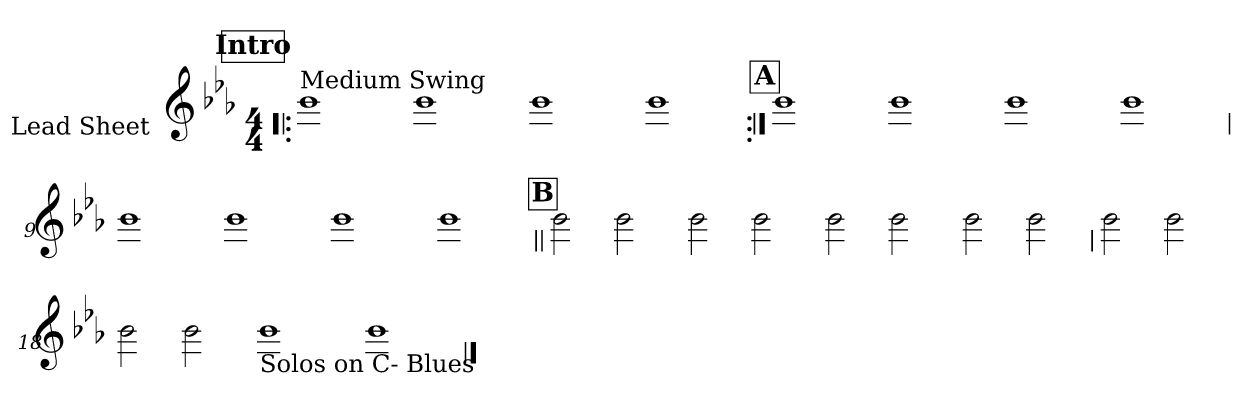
**kern
*part1
*staff1
*I"Lead Sheet
*stria0
*clefG2
*k[b-e-a-]
*c:
*M4/4
!!LO:REH:place=s1:a:t=Intro
=1!|:
!LO:TX:a:t=Medium Swing
1b-
=2-
1b-
=3-
1b-
=4-
1b-
!!LO:LB:g=z
!!LO:REH:place=s1:a:t=A
=5:|!
1b-
=6-
1b-
=7-
1b-
=8-
1b-
!!LO:LB:g=z
=9
1b-
=10-
1b-
=11-
1b-
=12-
1b-
!!LO:LB:g=z
!!LO:REH:place=s1:a:t=B
=13||
2b-
2b-
=14-
2b-
2b-
=15-
2b-
2b-
=16-
2b-
2b-
!!LO:LB:g=z
=17
2b-
2b-
=18-
2b-
2b-
=19-
!LO:TX:b:t=Solos on C- Blues
1b-
=20-
1b-
==
*-
